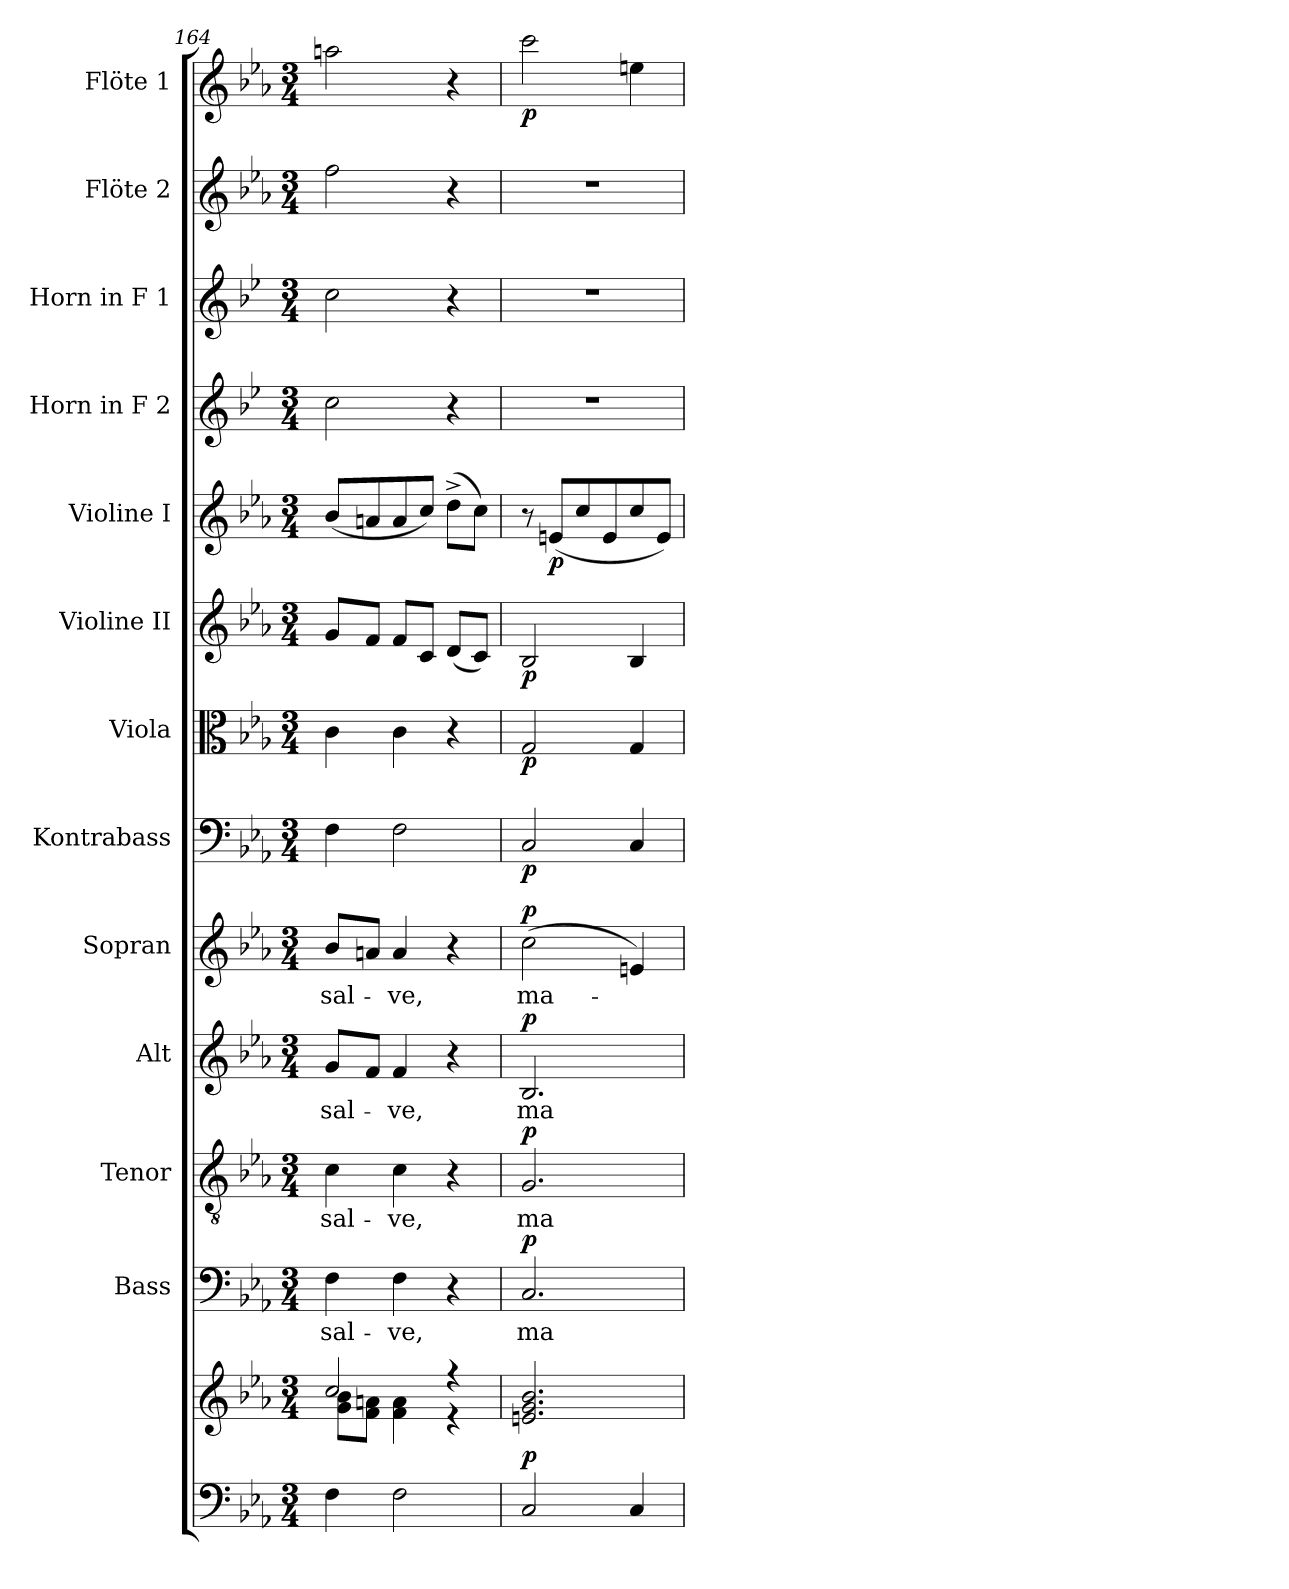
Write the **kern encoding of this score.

**kern	**kern	**dynam	**kern	**text	**dynam	**kern	**text	**dynam	**kern	**text	**dynam	**kern	**text	**dynam	**kern	**dynam	**kern	**dynam	**kern	**dynam	**kern	**dynam	**kern	**kern	**kern	**kern	**dynam
*part13	*part13	*part13	*part12	*part12	*part12	*part11	*part11	*part11	*part10	*part10	*part10	*part9	*part9	*part9	*part8	*part8	*part7	*part7	*part6	*part6	*part5	*part5	*part4	*part3	*part2	*part1	*part1
*staff14	*staff13	*staff13/14	*staff12	*staff12	*staff12	*staff11	*staff11	*staff11	*staff10	*staff10	*staff10	*staff9	*staff9	*staff9	*staff8	*staff8	*staff7	*staff7	*staff6	*staff6	*staff5	*staff5	*staff4	*staff3	*staff2	*staff1	*staff1
*	*	*	*I"Bass	*	*	*I"Tenor	*	*	*I"Alt	*	*	*I"Sopran	*	*	*I"Kontrabass	*	*I"Viola	*	*I"Violine II	*	*I"Violine I	*	*I"Horn in F 2	*I"Horn in F 1	*I"Flöte 2	*I"Flöte 1	*
*	*	*	*I'B.	*	*	*I'T.	*	*	*I'A.	*	*	*I'S.	*	*	*I'Kb.	*	*I'Vla.	*	*I'Vl. II	*	*I'Vl. I	*	*I'Hrn. F 2	*I'Hrn. F 1	*I'Fl. 2	*I'Fl. 1	*
*clefF4	*clefG2	*	*clefF4	*	*	*clefGv2	*	*	*clefG2	*	*	*clefG2	*	*	*clefF4	*	*clefC3	*	*clefG2	*	*clefG2	*	*clefG2	*clefG2	*clefG2	*clefG2	*
*	*	*	*	*	*	*	*	*	*	*	*	*	*	*	*ITrd7c12	*	*	*	*	*	*	*	*ITrd4c7	*ITrd4c7	*	*	*
*k[b-e-a-]	*k[b-e-a-]	*	*k[b-e-a-]	*	*	*k[b-e-a-]	*	*	*k[b-e-a-]	*	*	*k[b-e-a-]	*	*	*k[b-e-a-]	*	*k[b-e-a-]	*	*k[b-e-a-]	*	*k[b-e-a-]	*	*k[b-e-a-]	*k[b-e-a-]	*k[b-e-a-]	*k[b-e-a-]	*
*E-:	*E-:	*	*E-:	*	*	*E-:	*	*	*E-:	*	*	*E-:	*	*	*E-:	*	*E-:	*	*E-:	*	*E-:	*	*E-:	*E-:	*E-:	*E-:	*
*M3/4	*M3/4	*	*M3/4	*	*	*M3/4	*	*	*M3/4	*	*	*M3/4	*	*	*M3/4	*	*M3/4	*	*M3/4	*	*M3/4	*	*M3/4	*M3/4	*M3/4	*M3/4	*
=164	=164	=164	=164	=164	=164	=164	=164	=164	=164	=164	=164	=164	=164	=164	=164	=164	=164	=164	=164	=164	=164	=164	=164	=164	=164	=164	=164
*	*^	*	*	*	*	*	*	*	*	*	*	*	*	*	*	*	*	*	*	*	*	*	*	*	*	*	*
!	!	!	!	!	!LO:LY:b	!	!	!LO:LY:b	!	!	!LO:LY:b	!	!	!LO:LY:b	!	!	!	!	!	!	!	!	!	!	!	!	!	!
4F\	2cc/	8g\ 8b-\L	.	4F\	sal-	.	4c\	sal-	.	8g/L	sal-	.	8b-/L	sal-	.	4FF\	.	4c\	.	8g/L	.	(<8b-/L	.	2f\	2f\	2ff\	2aan\	.
.	.	8f\ 8an\J	.	.	.	.	.	.	.	8f/J	.	.	8an/J	.	.	.	.	.	.	8f/J	.	8an/	.	.	.	.	.	.
!	!	!	!	!	!LO:LY:b	!	!	!LO:LY:b	!	!	!LO:LY:b	!	!	!LO:LY:b	!	!	!	!	!	!	!	!	!	!	!	!	!	!
2F\	.	4f\ 4a\	.	4F\	-ve,	.	4c\	-ve,	.	4f/	-ve,	.	4a/	-ve,	.	2FF\	.	4c\	.	8f/L	.	8a/	.	.	.	.	.	.
.	.	.	.	.	.	.	.	.	.	.	.	.	.	.	.	.	.	.	.	8c/J	.	8cc/J)	.	.	.	.	.	.
.	4r	4r	.	4r	.	.	4r	.	.	4r	.	.	4r	.	.	.	.	4r	.	(<8d/L	.	(>8dd^>\L	.	4r	4r	4r	4r	.
.	.	.	.	.	.	.	.	.	.	.	.	.	.	.	.	.	.	.	.	8c/J)	.	8cc\J)	.	.	.	.	.	.
*	*v	*v	*	*	*	*	*	*	*	*	*	*	*	*	*	*	*	*	*	*	*	*	*	*	*	*	*	*
=165	=165	=165	=165	=165	=165	=165	=165	=165	=165	=165	=165	=165	=165	=165	=165	=165	=165	=165	=165	=165	=165	=165	=165	=165	=165	=165	=165
!	!	!LO:DY:a=2	!	!LO:LY:b	!LO:DY:a	!	!LO:LY:b	!LO:DY:a	!	!LO:LY:b	!LO:DY:a	!	!LO:LY:b	!LO:DY:a	!	!LO:DY:b	!	!LO:DY:b	!	!LO:DY:b	!	!	!	!	!	!	!LO:DY:b
2C/	2.en/ 2.g/ 2.b-/	p	2.C/	ma-	p	2.G/	ma-	p	2.B-/	ma-	p	(>2cc\	ma-	p	2CC/	p	2G/	p	2B-/	p	8r	.	2.r	2.r	2.r	2ccc\	p
!	!	!	!	!	!	!	!	!	!	!	!	!	!	!	!	!	!	!	!	!	!	!LO:DY:b	!	!	!	!	!
.	.	.	.	.	.	.	.	.	.	.	.	.	.	.	.	.	.	.	.	.	(<8en/L	p	.	.	.	.	.
.	.	.	.	.	.	.	.	.	.	.	.	.	.	.	.	.	.	.	.	.	8cc/	.	.	.	.	.	.
.	.	.	.	.	.	.	.	.	.	.	.	.	.	.	.	.	.	.	.	.	8e/	.	.	.	.	.	.
4C/	.	.	.	.	.	.	.	.	.	.	.	4en/)	.	.	4CC/	.	4G/	.	4B-/	.	8cc/	.	.	.	.	4een\	.
.	.	.	.	.	.	.	.	.	.	.	.	.	.	.	.	.	.	.	.	.	8e/J)	.	.	.	.	.	.
=	=	=	=	=	=	=	=	=	=	=	=	=	=	=	=	=	=	=	=	=	=	=	=	=	=	=	=
*-	*-	*-	*-	*-	*-	*-	*-	*-	*-	*-	*-	*-	*-	*-	*-	*-	*-	*-	*-	*-	*-	*-	*-	*-	*-	*-	*-
